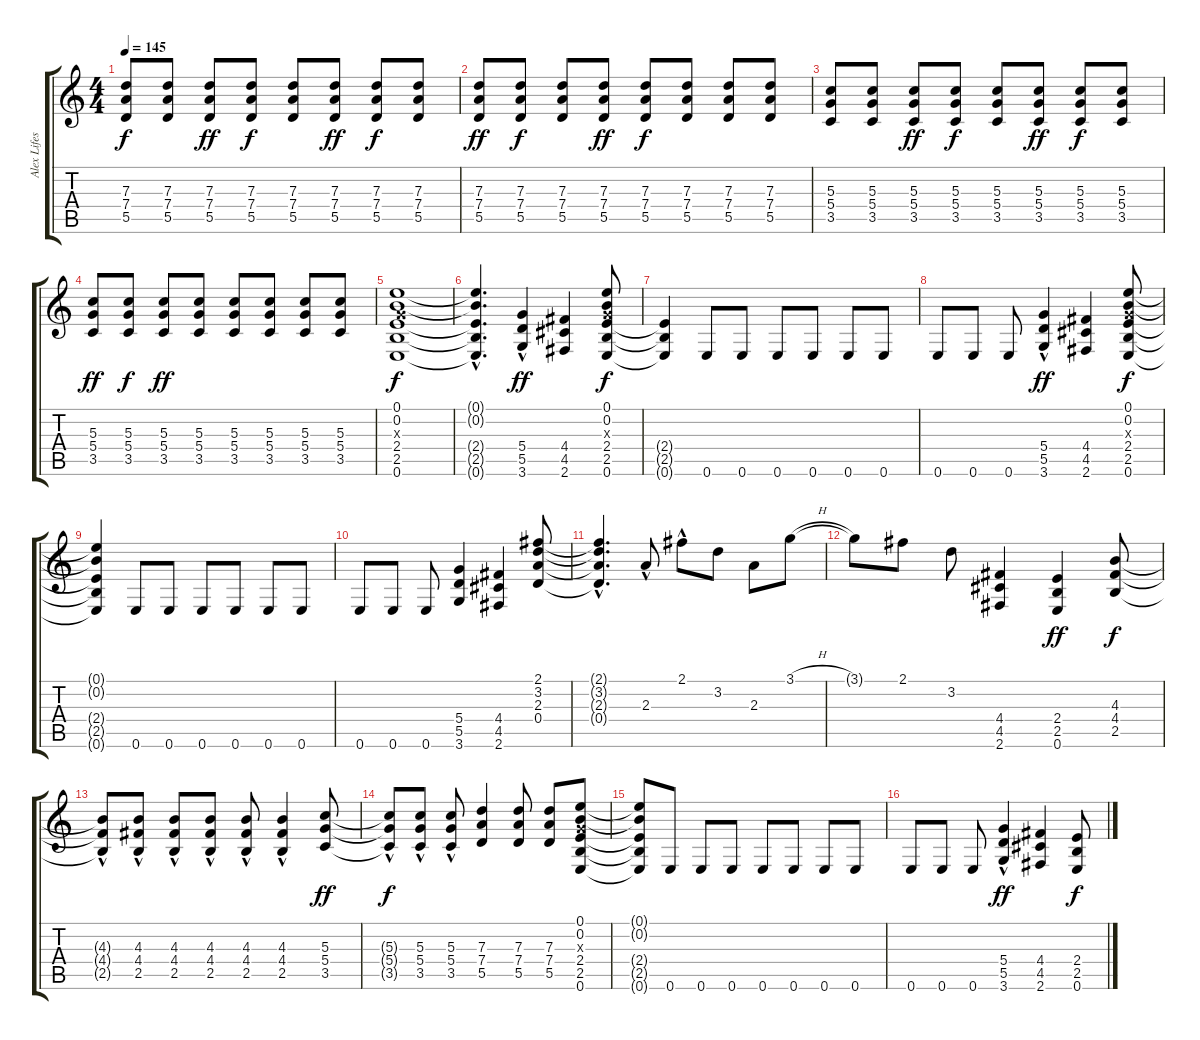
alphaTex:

\track ("Alex Lifeson" "Alex Lifes") {instrument overdrivenguitar}
\staff {score tabs}
\tuning (E4 B3 G3 D3 A2 E2) {hide}
\ts (4 4)
\tempo 145
\clef g2
\ks c
(7.3 7.4 5.5).8{dy f} (7.3 7.4 5.5).8 (7.3 7.4 5.5).8{dy ff} (7.3 7.4 5.5).8{dy f} (7.3 7.4 5.5).8 (7.3 7.4 5.5).8{dy ff} (7.3 7.4 5.5).8{dy f} (7.3 7.4 5.5).8 |
(7.3 7.4 5.5).8{dy ff} (7.3 7.4 5.5).8{dy f} (7.3 7.4 5.5).8 (7.3 7.4 5.5).8{dy ff} (7.3 7.4 5.5).8{dy f} (7.3 7.4 5.5).8 (7.3 7.4 5.5).8 (7.3 7.4 5.5).8 |
(5.3 5.4 3.5).8 (5.3 5.4 3.5).8 (5.3 5.4 3.5).8{dy ff} (5.3 5.4 3.5).8{dy f} (5.3 5.4 3.5).8 (5.3 5.4 3.5).8{dy ff} (5.3 5.4 3.5).8{dy f} (5.3 5.4 3.5).8 |
(5.3 5.4 3.5).8{dy ff} (5.3 5.4 3.5).8{dy f} (5.3 5.4 3.5).8{dy ff} (5.3 5.4 3.5).8 (5.3 5.4 3.5).8 (5.3 5.4 3.5).8 (5.3 5.4 3.5).8 (5.3 5.4 3.5).8 |
(0.1 0.2 0.3{x} 2.4 2.5 0.6).1{dy f} |
(0.1{hac t} 0.2{hac t} 2.4{hac t} 2.5{hac t} 0.6{hac t}).4{d} (5.4 5.5{hac} 3.6).4{dy ff} (4.4 4.5 2.6).4 (0.1 0.2 0.3{x} 2.4 2.5 0.6).8{dy f} |
(2.4{t} 2.5{t} 0.6{t}).4 0.6.8 0.6.8 0.6.8 0.6.8 0.6.8 0.6.8 |
0.6.8 0.6.8 0.6.8 (5.4 5.5{hac} 3.6).4{dy ff} (4.4 4.5 2.6).4 (0.1 0.2 0.3{x} 2.4 2.5 0.6).8{dy f} |
(0.1{t} 0.2{t} 2.4{t} 2.5{t} 0.6{t}).4 0.6.8 0.6.8 0.6.8 0.6.8 0.6.8 0.6.8 |
0.6.8 0.6.8 0.6.8 (5.4 5.5 3.6).4 (4.4 4.5 2.6).4 (2.1 3.2 2.3 0.4).8 |
(2.1{hac t} 3.2{hac t} 2.3{hac t} 0.4{hac t}).4{d} 2.3{hac}.8 2.1{hac}.8 3.2.8 2.3.8 3.1{h}.8 |
3.1{t}.8 2.1.8 3.2.8 (4.4 4.5 2.6).4 (2.4 2.5 0.6).4{dy ff} (4.3 4.4 2.5).8{dy f} |
(4.3{t} 4.4{t} 2.5{hac t}).8 (4.3 4.4 2.5{hac}).8 (4.3 4.4 2.5{hac}).8 (4.3 4.4 2.5{hac}).8 (4.3 4.4 2.5{hac}).8 (4.3 4.4 2.5{hac}).4 (5.3 5.4 3.5).8{dy ff} |
(5.3{t} 5.4{t} 3.5{hac t}).8{dy f} (5.3 5.4 3.5{hac}).8 (5.3 5.4 3.5{hac}).8 (7.3 7.4 5.5).4 (7.3 7.4 5.5).8 (7.3 7.4 5.5).8 (0.1 0.2 0.3{x} 2.4 2.5 0.6).8 |
(0.1{t} 0.2{t} 2.4{t} 2.5{t} 0.6{t}).8 0.6.8 0.6.8 0.6.8 0.6.8 0.6.8 0.6.8 0.6.8 |
0.6.8 0.6.8 0.6.8 (5.4 5.5{hac} 3.6).4{dy ff} (4.4 4.5 2.6).4 (2.4 2.5 0.6).8{dy f}
